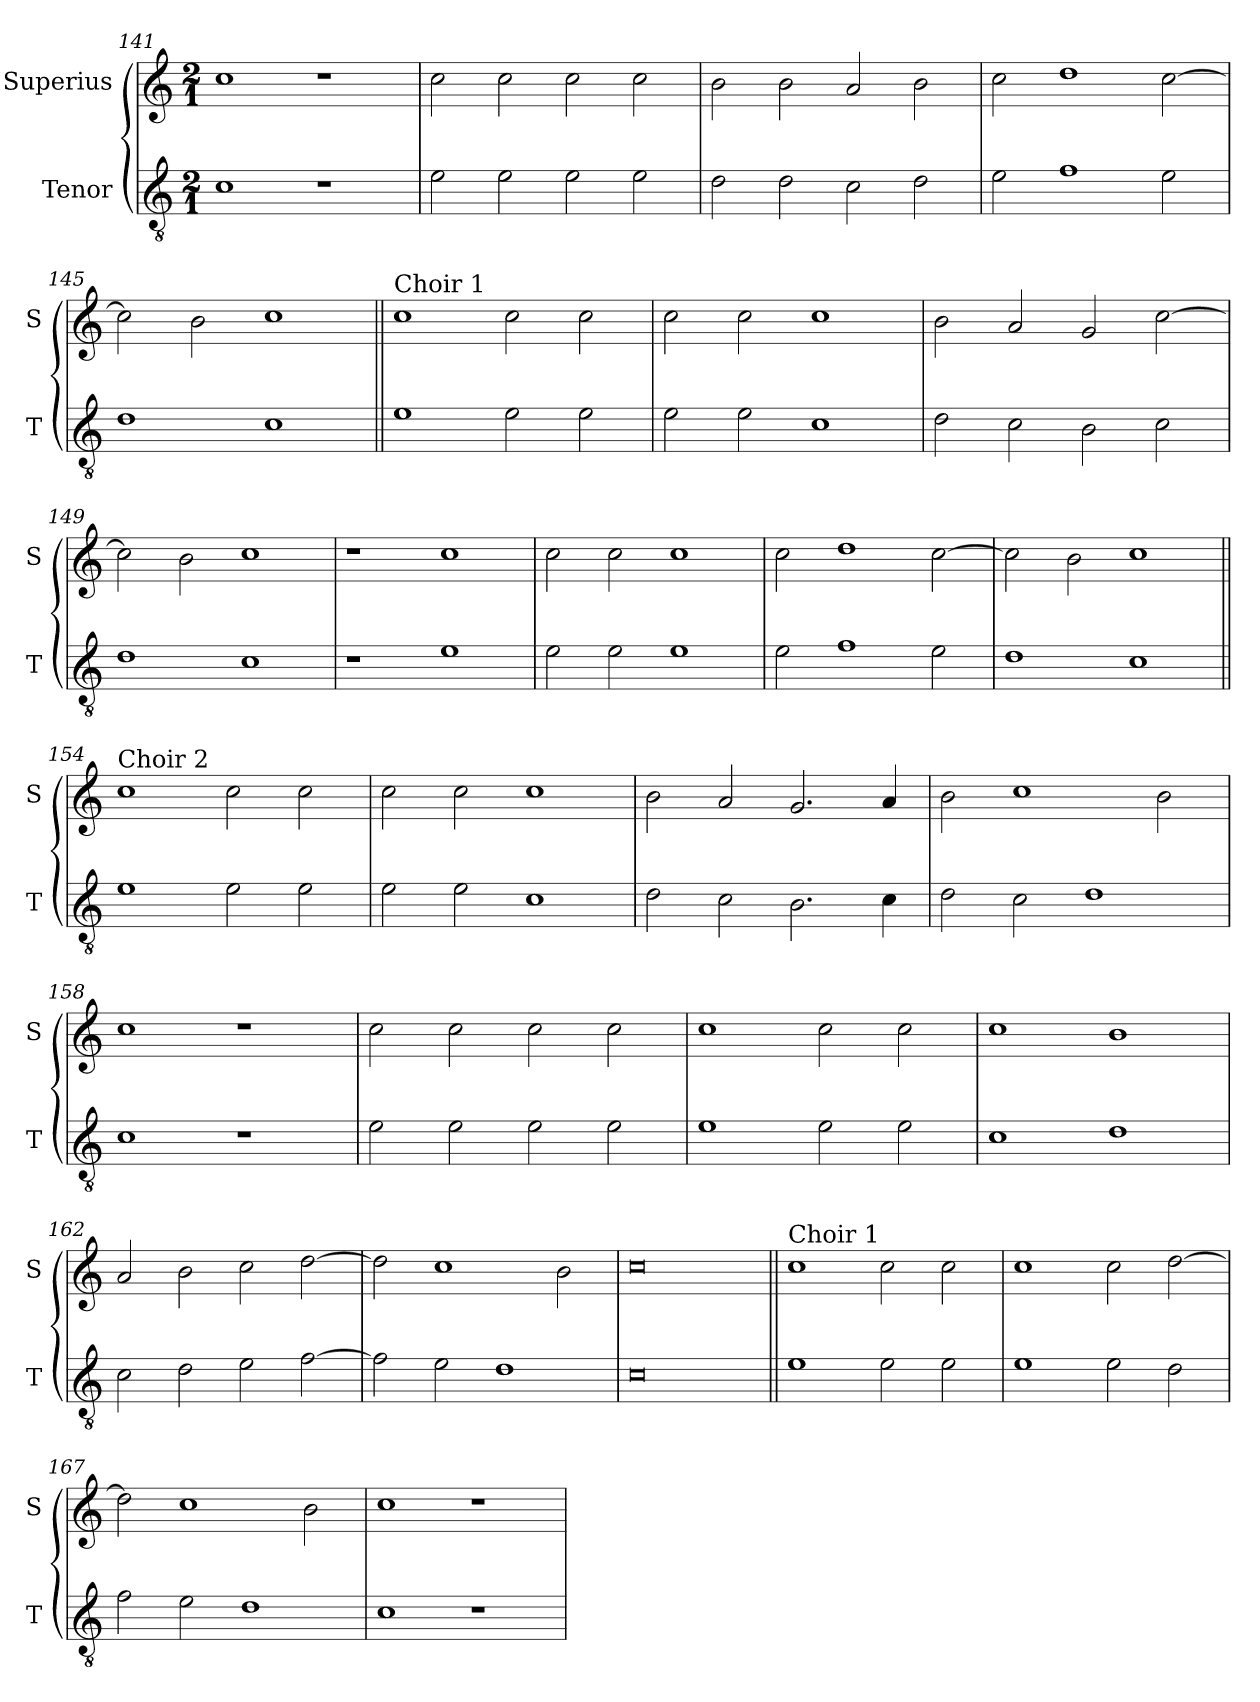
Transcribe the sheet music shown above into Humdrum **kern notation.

**kern	**kern
*part2	*part1
*staff2	*staff1
*I"Tenor	*I"Superius
*I'T	*I'S
*clefGv2	*clefG2
*k[]	*k[]
*M2/1	*M2/1
=141	=141
1c	1cc
1r	1r
=142	=142
2e\	2cc\
2e\	2cc\
2e\	2cc\
2e\	2cc\
=143	=143
2d\	2b\
2d\	2b\
2c\	2a/
2d\	2b\
=144	=144
2e\	2cc\
1f	1dd
2e\	[2cc\
=145	=145
1d	2cc\]
.	2b\
1c	1cc
=146||	=146||
!	!LO:TX:a:t=Choir 1
1e	1cc
2e\	2cc\
2e\	2cc\
=147	=147
2e\	2cc\
2e\	2cc\
1c	1cc
=148	=148
2d\	2b\
2c\	2a/
2B\	2g/
2c\	[2cc\
=149	=149
1d	2cc\]
.	2b\
1c	1cc
=150	=150
1r	1r
1e	1cc
=151	=151
2e\	2cc\
2e\	2cc\
1e	1cc
=152	=152
2e\	2cc\
1f	1dd
2e\	[2cc\
=153	=153
1d	2cc\]
.	2b\
1c	1cc
=154||	=154||
!	!LO:TX:a:t=Choir 2
1e	1cc
2e\	2cc\
2e\	2cc\
=155	=155
2e\	2cc\
2e\	2cc\
1c	1cc
=156	=156
2d\	2b\
2c\	2a/
2.B\	2.g/
4c\	4a/
=157	=157
2d\	2b\
2c\	1cc
1d	.
.	2b\
=158	=158
1c	1cc
1r	1r
=159	=159
2e\	2cc\
2e\	2cc\
2e\	2cc\
2e\	2cc\
=160	=160
1e	1cc
2e\	2cc\
2e\	2cc\
=161	=161
1c	1cc
1d	1b
=162	=162
2c\	2a/
2d\	2b\
2e\	2cc\
[2f\	[2dd\
=163	=163
2f\]	2dd\]
2e\	1cc
1d	.
.	2b\
=164	=164
0c	0cc
=165||	=165||
!	!LO:TX:a:t=Choir 1
1e	1cc
2e\	2cc\
2e\	2cc\
=166	=166
1e	1cc
2e\	2cc\
2d\	[2dd\
=167	=167
2f\	2dd\]
2e\	1cc
1d	.
.	2b\
=168	=168
1c	1cc
1r	1r
=	=
*-	*-
